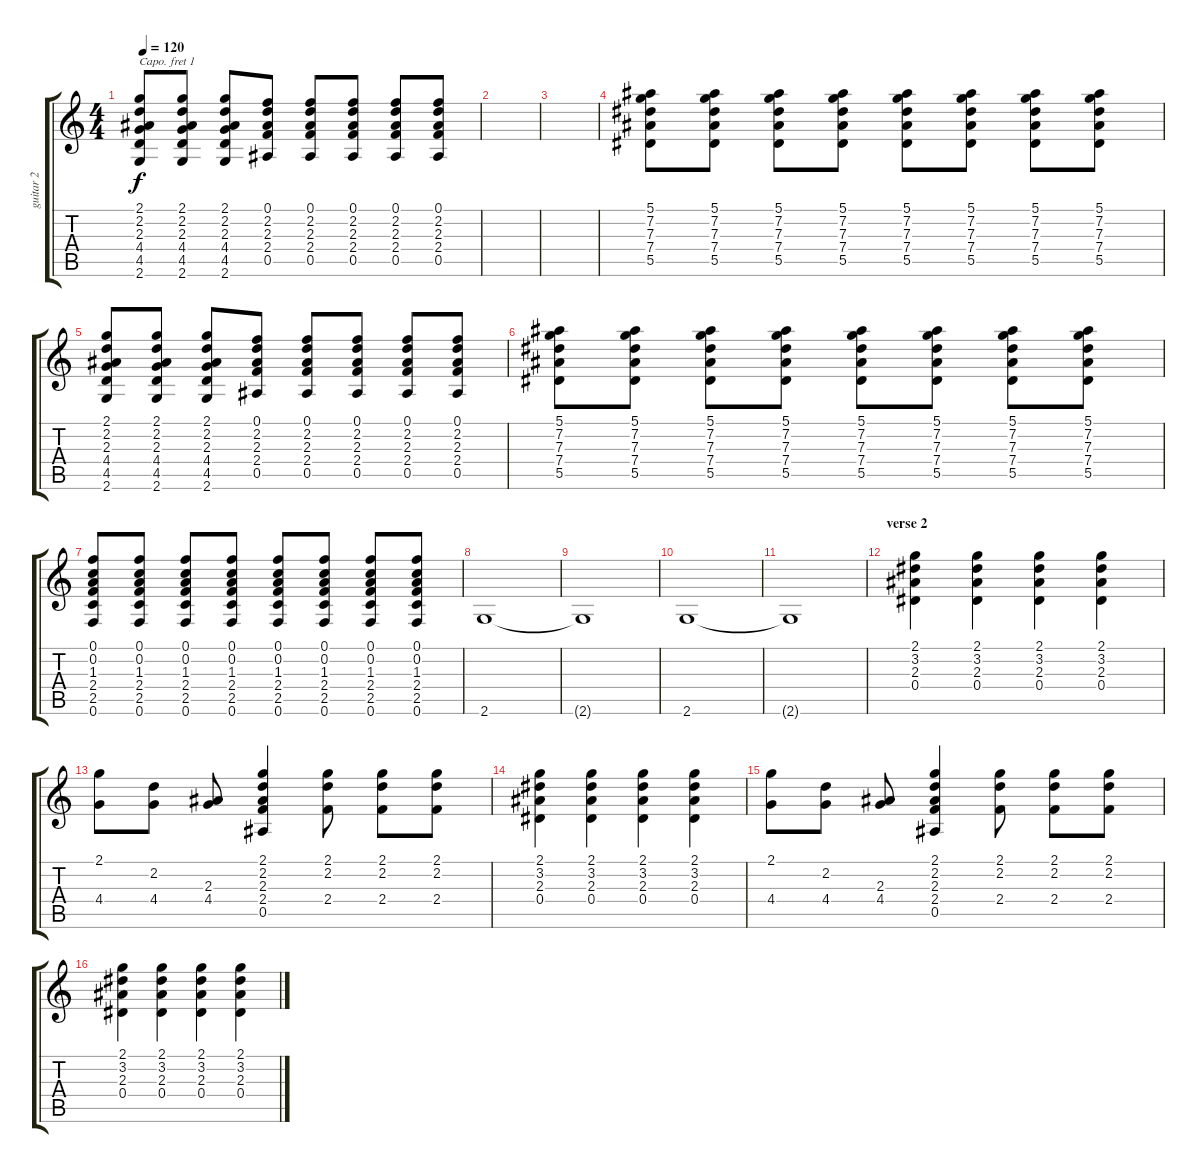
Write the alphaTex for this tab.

\track ("guitar 2" "guitar 2") {instrument overdrivenguitar}
\staff {score tabs}
\capo 1
\tuning (E4 B3 G3 D3 A2 E2) {hide}
\ts (4 4)
\tempo 120
\clef g2
\ks c
(2.1 2.2 2.3 4.4 4.5 2.6).8{dy f} (2.1 2.2 2.3 4.4 4.5 2.6).8 (2.1 2.2 2.3 4.4 4.5 2.6).8 (0.1 2.2 2.3 2.4 0.5).8 (0.1 2.2 2.3 2.4 0.5).8 (0.1 2.2 2.3 2.4 0.5).8 (0.1 2.2 2.3 2.4 0.5).8 (0.1 2.2 2.3 2.4 0.5).8 |
|
|
(5.1 7.2 7.3 7.4 5.5).8 (5.1 7.2 7.3 7.4 5.5).8 (5.1 7.2 7.3 7.4 5.5).8 (5.1 7.2 7.3 7.4 5.5).8 (5.1 7.2 7.3 7.4 5.5).8 (5.1 7.2 7.3 7.4 5.5).8 (5.1 7.2 7.3 7.4 5.5).8 (5.1 7.2 7.3 7.4 5.5).8 |
(2.1 2.2 2.3 4.4 4.5 2.6).8 (2.1 2.2 2.3 4.4 4.5 2.6).8 (2.1 2.2 2.3 4.4 4.5 2.6).8 (0.1 2.2 2.3 2.4 0.5).8 (0.1 2.2 2.3 2.4 0.5).8 (0.1 2.2 2.3 2.4 0.5).8 (0.1 2.2 2.3 2.4 0.5).8 (0.1 2.2 2.3 2.4 0.5).8 |
(5.1 7.2 7.3 7.4 5.5).8 (5.1 7.2 7.3 7.4 5.5).8 (5.1 7.2 7.3 7.4 5.5).8 (5.1 7.2 7.3 7.4 5.5).8 (5.1 7.2 7.3 7.4 5.5).8 (5.1 7.2 7.3 7.4 5.5).8 (5.1 7.2 7.3 7.4 5.5).8 (5.1 7.2 7.3 7.4 5.5).8 |
(0.1 0.2 1.3 2.4 2.5 0.6).8 (0.1 0.2 1.3 2.4 2.5 0.6).8 (0.1 0.2 1.3 2.4 2.5 0.6).8 (0.1 0.2 1.3 2.4 2.5 0.6).8 (0.1 0.2 1.3 2.4 2.5 0.6).8 (0.1 0.2 1.3 2.4 2.5 0.6).8 (0.1 0.2 1.3 2.4 2.5 0.6).8 (0.1 0.2 1.3 2.4 2.5 0.6).8 |
2.6.1{volume 15 balance 14 instrument acousticguitarnylon} |
2.6{t}.1 |
2.6.1 |
2.6{t}.1 |
\section ("" "verse 2")
(2.1 3.2 2.3 0.4).4{volume 7 balance 16 instrument overdrivenguitar} (2.1 3.2 2.3 0.4).4 (2.1 3.2 2.3 0.4).4 (2.1 3.2 2.3 0.4).4 |
(2.1 4.4).8 (2.2 4.4).8 (2.3 4.4).8 (2.1 2.2 2.3 2.4 0.5).4 (2.1 2.2 2.4).8 (2.1 2.2 2.4).8 (2.1 2.2 2.4).8 |
(2.1 3.2 2.3 0.4).4 (2.1 3.2 2.3 0.4).4 (2.1 3.2 2.3 0.4).4 (2.1 3.2 2.3 0.4).4 |
(2.1 4.4).8 (2.2 4.4).8 (2.3 4.4).8 (2.1 2.2 2.3 2.4 0.5).4 (2.1 2.2 2.4).8 (2.1 2.2 2.4).8 (2.1 2.2 2.4).8 |
(2.1 3.2 2.3 0.4).4 (2.1 3.2 2.3 0.4).4 (2.1 3.2 2.3 0.4).4 (2.1 3.2 2.3 0.4).4
